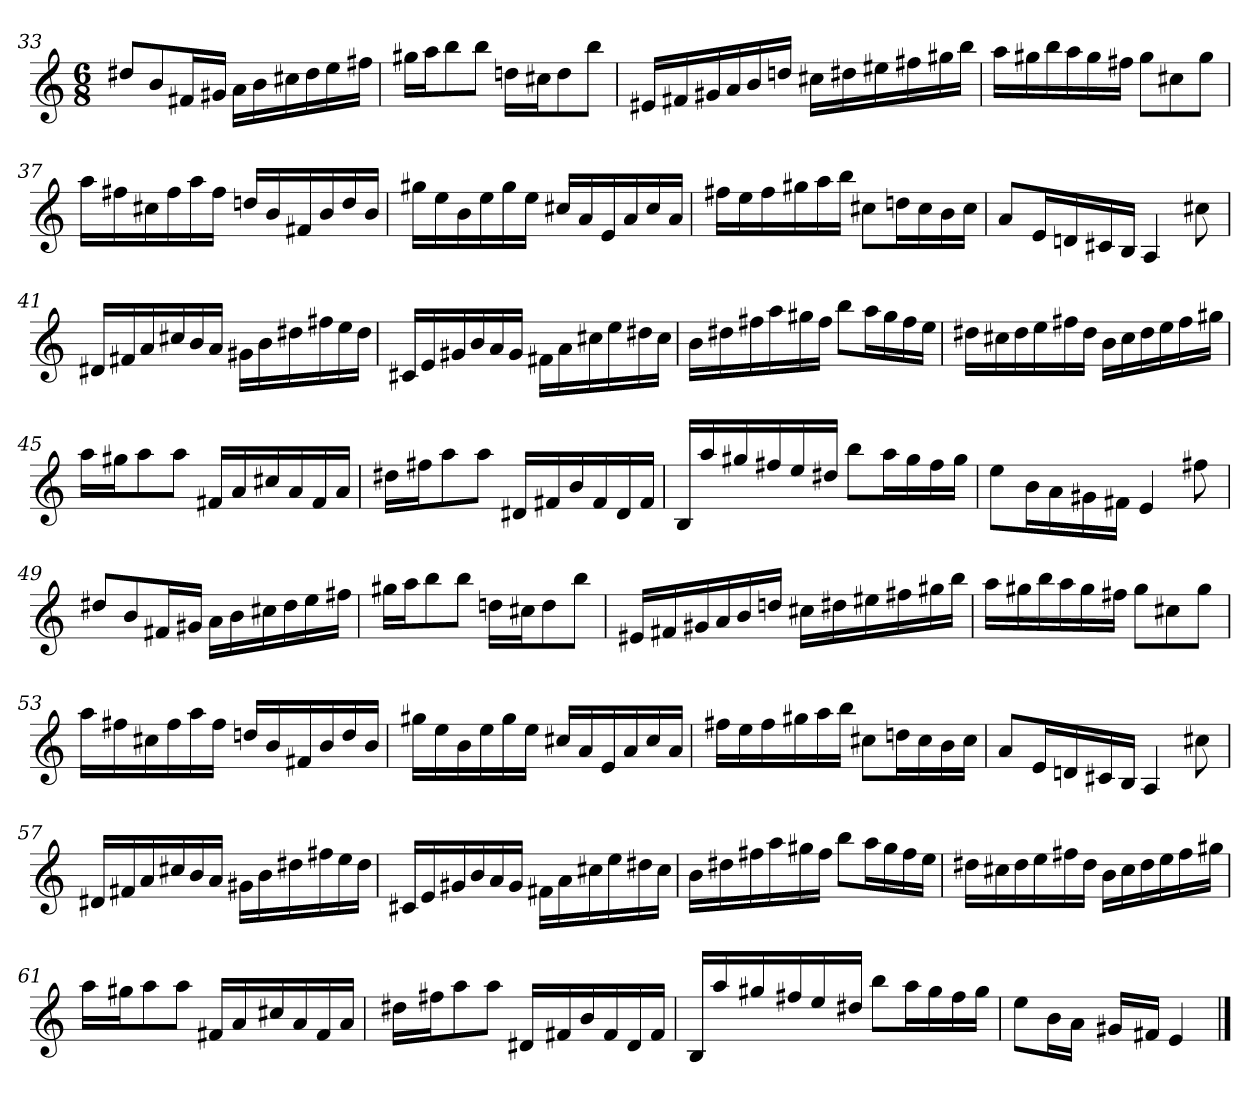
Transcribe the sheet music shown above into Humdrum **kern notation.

**kern
*part1
*staff1
*M6/8
=33
8dd#XL
8b
16f#XL
16g#XJJ
16aLL
16b
16cc#X
16dd#
16ee
16ff#XJJ
=34
16gg#XLL
16aaJ
8bb
8bbJ
16ddnLL
16cc#XJ
8dd
8bbJ
=35
16e#XLL
16f#X
16g#X
16a
16b
16ddnJJ
16cc#XLL
16dd#X
16ee#X
16ff#X
16gg#X
16bbJJ
=36
16aaLL
16gg#X
16bb
16aa
16gg#
16ff#XJJ
8gg#L
8cc#X
8gg#J
=37
16aaLL
16ff#X
16cc#X
16ff#
16aa
16ff#JJ
16ddnLL
16b
16f#X
16b
16dd
16bJJ
=38
16gg#XLL
16ee
16b
16ee
16gg#
16eeJJ
16cc#XLL
16a
16e
16a
16cc#
16aJJ
=39
16ff#XLL
16ee
16ff#
16gg#X
16aa
16bbJJ
8cc#XL
16ddnL
16cc#
16b
16cc#JJ
=40
8aL
16eL
16dn
16c#X
16BJJ
4A
8cc#X
=41
16d#XLL
16f#X
16a
16cc#X
16b
16aJJ
16g#XLL
16b
16dd#X
16ff#X
16ee
16dd#JJ
=42
16c#XLL
16e
16g#X
16b
16a
16g#JJ
16f#XLL
16a
16cc#X
16ee
16dd#X
16cc#JJ
=43
16bLL
16dd#X
16ff#X
16aa
16gg#X
16ff#JJ
8bbL
16aaL
16gg#
16ff#
16eeJJ
=44
16dd#XLL
16cc#X
16dd#
16ee
16ff#X
16dd#JJ
16bLL
16cc#
16dd#
16ee
16ff#
16gg#XJJ
=45
16aaLL
16gg#XJ
8aa
8aaJ
16f#XLL
16a
16cc#X
16a
16f#
16aJJ
=46
16dd#XLL
16ff#XJ
8aa
8aaJ
16d#XLL
16f#X
16b
16f#
16d#
16f#JJ
=47
16BLL
16aa
16gg#X
16ff#X
16ee
16dd#XJJ
8bbL
16aaL
16gg#
16ff#
16gg#JJ
=48
8eeL
16bL
16a
16g#X
16f#XJJ
4e
8ff#X
=49
8dd#XL
8b
16f#XL
16g#XJJ
16aLL
16b
16cc#X
16dd#
16ee
16ff#XJJ
=50
16gg#XLL
16aaJ
8bb
8bbJ
16ddnLL
16cc#XJ
8dd
8bbJ
=51
16e#XLL
16f#X
16g#X
16a
16b
16ddnJJ
16cc#XLL
16dd#X
16ee#X
16ff#X
16gg#X
16bbJJ
=52
16aaLL
16gg#X
16bb
16aa
16gg#
16ff#XJJ
8gg#L
8cc#X
8gg#J
=53
16aaLL
16ff#X
16cc#X
16ff#
16aa
16ff#JJ
16ddnLL
16b
16f#X
16b
16dd
16bJJ
=54
16gg#XLL
16ee
16b
16ee
16gg#
16eeJJ
16cc#XLL
16a
16e
16a
16cc#
16aJJ
=55
16ff#XLL
16ee
16ff#
16gg#X
16aa
16bbJJ
8cc#XL
16ddnL
16cc#
16b
16cc#JJ
=56
8aL
16eL
16dn
16c#X
16BJJ
4A
8cc#X
=57
16d#XLL
16f#X
16a
16cc#X
16b
16aJJ
16g#XLL
16b
16dd#X
16ff#X
16ee
16dd#JJ
=58
16c#XLL
16e
16g#X
16b
16a
16g#JJ
16f#XLL
16a
16cc#X
16ee
16dd#X
16cc#JJ
=59
16bLL
16dd#X
16ff#X
16aa
16gg#X
16ff#JJ
8bbL
16aaL
16gg#
16ff#
16eeJJ
=60
16dd#XLL
16cc#X
16dd#
16ee
16ff#X
16dd#JJ
16bLL
16cc#
16dd#
16ee
16ff#
16gg#XJJ
=61
16aaLL
16gg#XJ
8aa
8aaJ
16f#XLL
16a
16cc#X
16a
16f#
16aJJ
=62
16dd#XLL
16ff#XJ
8aa
8aaJ
16d#XLL
16f#X
16b
16f#
16d#
16f#JJ
=63
16BLL
16aa
16gg#X
16ff#X
16ee
16dd#XJJ
8bbL
16aaL
16gg#
16ff#
16gg#JJ
=64
8eeL
16bL
16aJJ
16g#XLL
16f#XJJ
4e
==
*-
